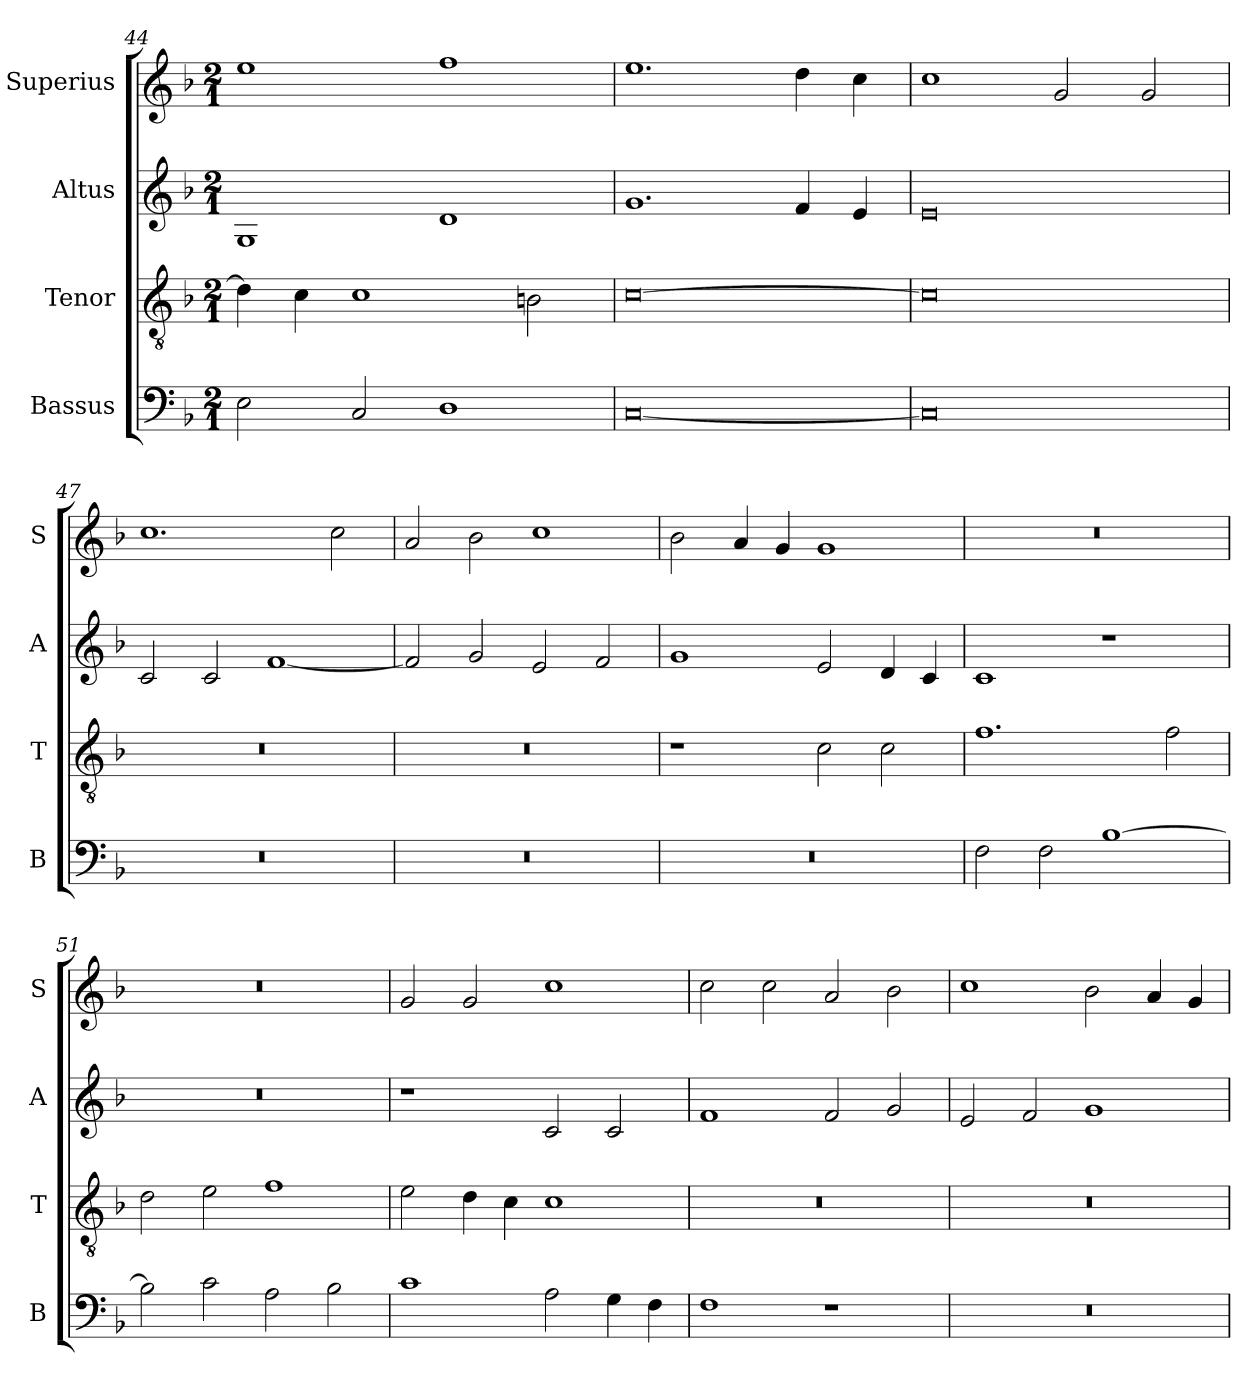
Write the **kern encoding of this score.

**kern	**kern	**kern	**kern
*part4	*part3	*part2	*part1
*staff4	*staff3	*staff2	*staff1
*I"Bassus	*I"Tenor	*I"Altus	*I"Superius
*I'B	*I'T	*I'A	*I'S
*clefF4	*clefGv2	*clefG2	*clefG2
*k[b-]	*k[b-]	*k[b-]	*k[b-]
*F:	*F:	*F:	*F:
*M2/1	*M2/1	*M2/1	*M2/1
=44	=44	=44	=44
2E	4d]	1G	1ee
.	4c	.	.
2C	1c	.	.
1D	.	1d	1ff
.	2Bn	.	.
=45	=45	=45	=45
[0C	[0c	1.g	1.ee
.	.	4f	4dd
.	.	4e	4cc
=46	=46	=46	=46
0C]	0c]	0e	1cc
.	.	.	2g
.	.	.	2g
=47	=47	=47	=47
0r	0r	2c	1.cc
.	.	2c	.
.	.	[1f	.
.	.	.	2cc
=48	=48	=48	=48
0r	0r	2f]	2a
.	.	2g	2b-
.	.	2e	1cc
.	.	2f	.
=49	=49	=49	=49
0r	1r	1g	2b-
.	.	.	4a
.	.	.	4g
.	2c	2e	1g
.	2c	4d	.
.	.	4c	.
=50	=50	=50	=50
2F	1.f	1c	0r
2F	.	.	.
[1B-	.	1r	.
.	2f	.	.
=51	=51	=51	=51
2B-]	2d	0r	0r
2c	2e	.	.
2A	1f	.	.
2B-	.	.	.
=52	=52	=52	=52
1c	2e	1r	2g
.	4d	.	2g
.	4c	.	.
2A	1c	2c	1cc
4G	.	2c	.
4F	.	.	.
=53	=53	=53	=53
1F	0r	1f	2cc
.	.	.	2cc
1r	.	2f	2a
.	.	2g	2b-
=54	=54	=54	=54
0r	0r	2e	1cc
.	.	2f	.
.	.	1g	2b-
.	.	.	4a
.	.	.	4g
=	=	=	=
*-	*-	*-	*-
